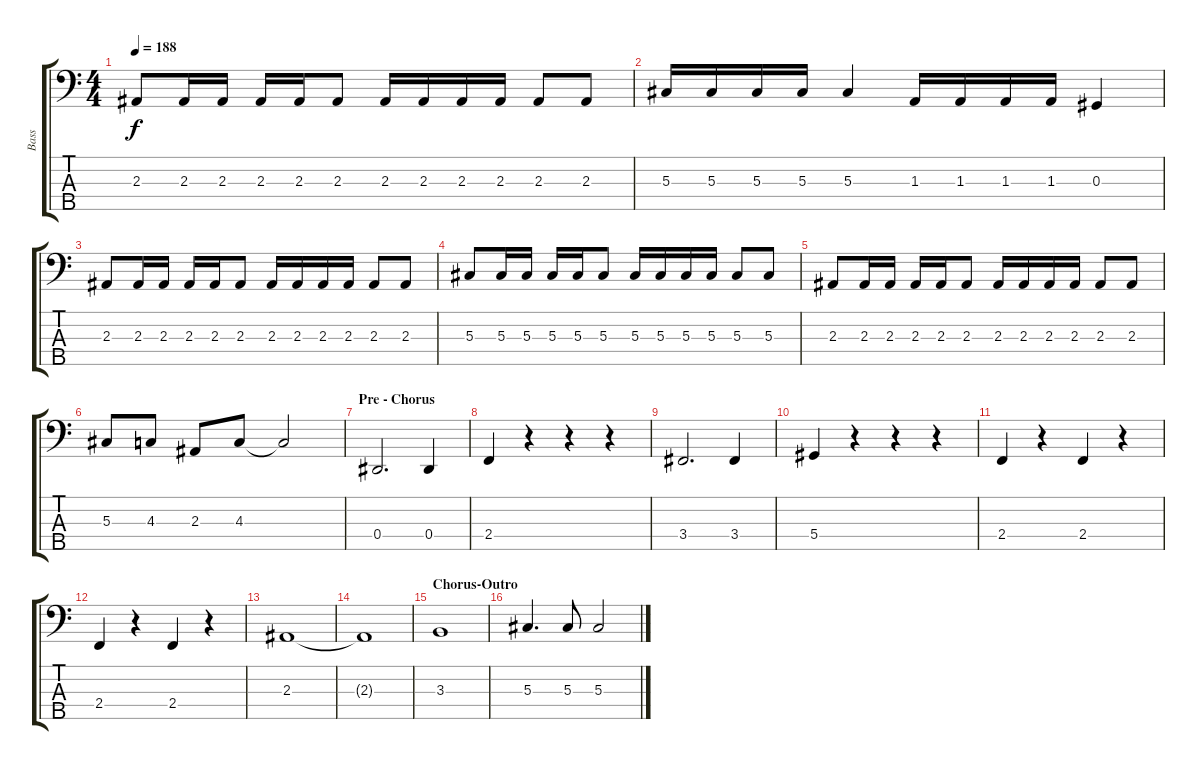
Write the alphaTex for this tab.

\track ("Bass" "Bass") {instrument electricbasspick}
\staff {score tabs}
\tuning (Gb2 Db2 Ab1 Eb1 Bb0) {hide}
\ts (4 4)
\tempo 188
\clef f4
\ks c
2.3.8{dy f} 2.3.16 2.3.16 2.3.16 2.3.16 2.3.8 2.3.16 2.3.16 2.3.16 2.3.16 2.3.8 2.3.8 |
5.3.16 5.3.16 5.3.16 5.3.16 5.3.4 1.3.16 1.3.16 1.3.16 1.3.16 0.3.4 |
2.3.8 2.3.16 2.3.16 2.3.16 2.3.16 2.3.8 2.3.16 2.3.16 2.3.16 2.3.16 2.3.8 2.3.8 |
5.3.8 5.3.16 5.3.16 5.3.16 5.3.16 5.3.8 5.3.16 5.3.16 5.3.16 5.3.16 5.3.8 5.3.8 |
2.3.8 2.3.16 2.3.16 2.3.16 2.3.16 2.3.8 2.3.16 2.3.16 2.3.16 2.3.16 2.3.8 2.3.8 |
5.3.8 4.3.8 2.3.8 4.3.8 4.3{t}.2 |
\section ("" "Pre - Chorus")
0.4.2{d} 0.4.4 |
2.4.4 r.4 r.4 r.4 |
3.4.2{d} 3.4.4 |
5.4.4 r.4 r.4 r.4 |
2.4.4 r.4 2.4.4 r.4 |
2.4.4 r.4 2.4.4 r.4 |
2.3.1 |
2.3{t}.1 |
\section ("" "Chorus-Outro")
3.3.1 |
5.3.4{d} 5.3.8 5.3.2
